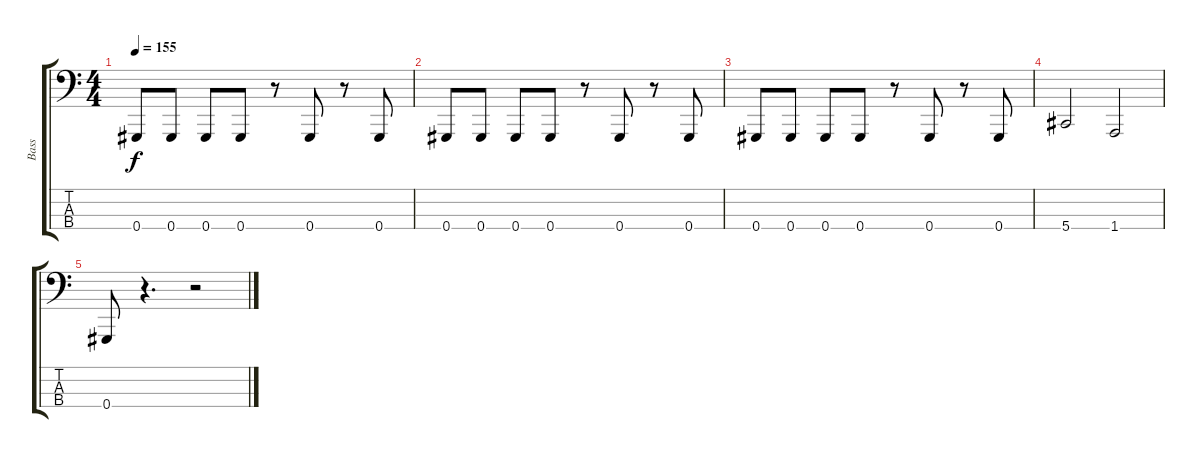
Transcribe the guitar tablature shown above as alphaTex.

\track ("Bass" "Bass") {instrument electricbassfinger}
\staff {score tabs}
\tuning (Db2 Ab1 Eb1 Ab0) {hide}
\ts (4 4)
\tempo 155
\clef f4
\ks c
0.4.8{dy f} 0.4.8 0.4.8 0.4.8 r.8 0.4.8 r.8 0.4.8 |
0.4.8 0.4.8 0.4.8 0.4.8 r.8 0.4.8 r.8 0.4.8 |
0.4.8 0.4.8 0.4.8 0.4.8 r.8 0.4.8 r.8 0.4.8 |
5.4.2 1.4.2 |
0.4.8 r.4{d} r.2
